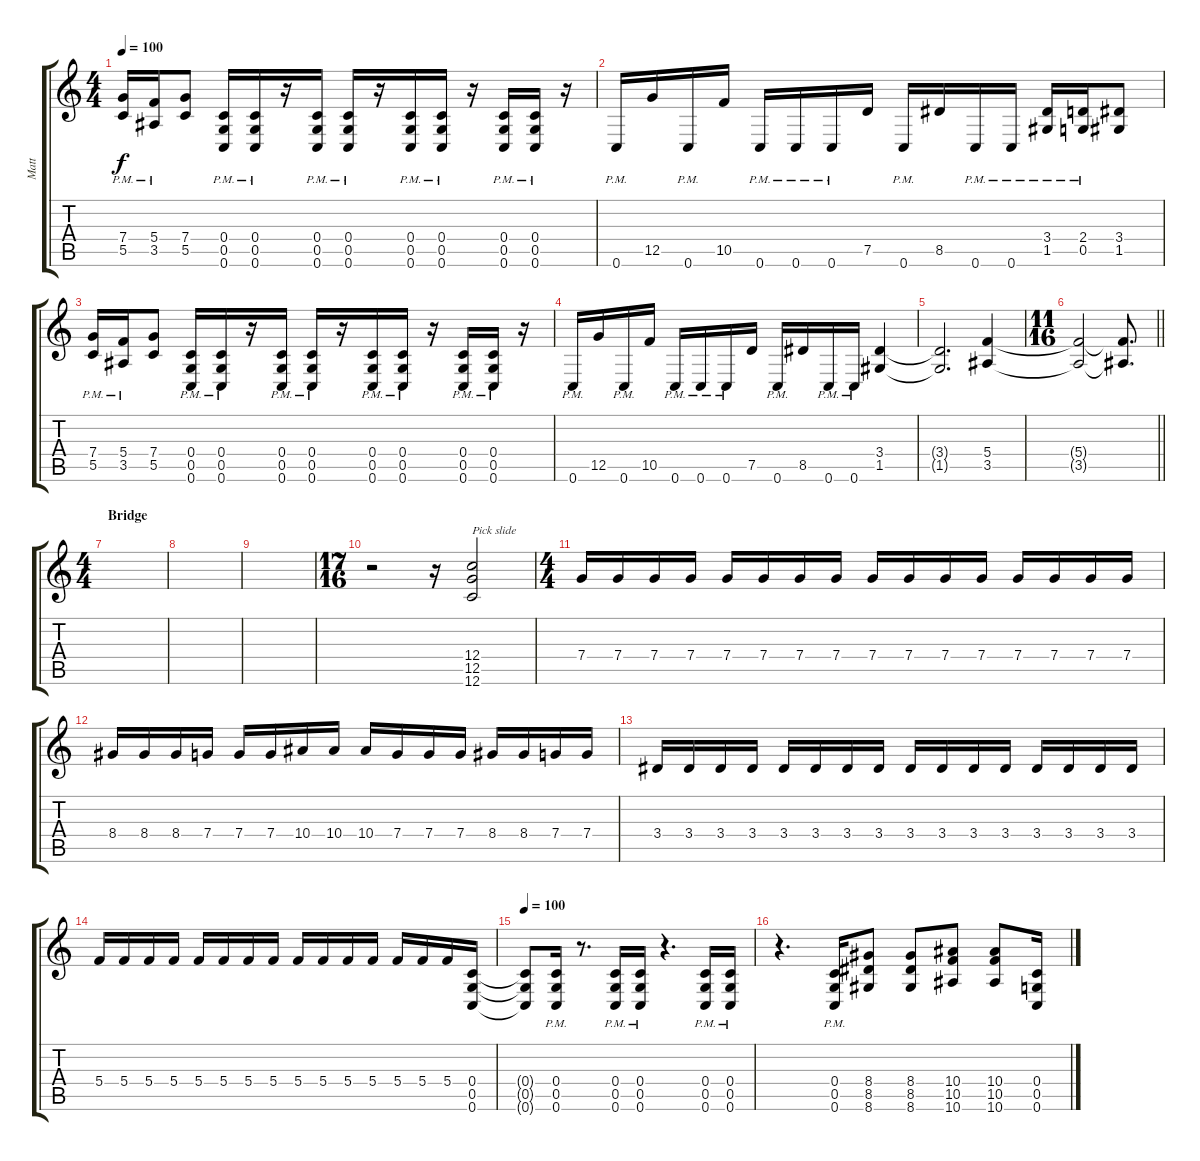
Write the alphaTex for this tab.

\track ("Matt" "Matt") {instrument distortionguitar}
\staff {score tabs}
\tuning (D4 A3 F3 C3 G2 C2) {hide}
\ts (4 4)
\tempo 100
\clef g2
\ks c
(7.4{pm} 5.5{pm}).16{dy f} (5.4{pm} 3.5{pm}).16 (7.4 5.5).8 (0.4{pm} 0.5{pm} 0.6{pm}).16 (0.4{pm} 0.5{pm} 0.6{pm}).16 r.16 (0.4{pm} 0.5{pm} 0.6{pm}).16 (0.4{pm} 0.5{pm} 0.6{pm}).16 r.16 (0.4{pm} 0.5{pm} 0.6{pm}).16 (0.4{pm} 0.5{pm} 0.6{pm}).16 r.16 (0.4{pm} 0.5{pm} 0.6{pm}).16 (0.4{pm} 0.5{pm} 0.6{pm}).16 r.16 |
0.6{pm}.16 12.5.16 0.6{pm}.16 10.5.16 0.6{pm}.16 0.6{pm}.16 0.6{pm}.16 7.5.16 0.6{pm}.16 8.5.16 0.6{pm}.16 0.6{pm}.16 (3.4{pm} 1.5{pm}).16 (2.4{pm} 0.5{pm}).16 (3.4 1.5).8 |
(7.4{pm} 5.5{pm}).16 (5.4{pm} 3.5{pm}).16 (7.4 5.5).8 (0.4{pm} 0.5{pm} 0.6{pm}).16 (0.4{pm} 0.5{pm} 0.6{pm}).16 r.16 (0.4{pm} 0.5{pm} 0.6{pm}).16 (0.4{pm} 0.5{pm} 0.6{pm}).16 r.16 (0.4{pm} 0.5{pm} 0.6{pm}).16 (0.4{pm} 0.5{pm} 0.6{pm}).16 r.16 (0.4{pm} 0.5{pm} 0.6{pm}).16 (0.4{pm} 0.5{pm} 0.6{pm}).16 r.16 |
0.6{pm}.16 12.5.16 0.6{pm}.16 10.5.16 0.6{pm}.16 0.6{pm}.16 0.6{pm}.16 7.5.16 0.6{pm}.16 8.5.16 0.6{pm}.16 0.6{pm}.16 (3.4 1.5).4 |
(3.4{t} 1.5{t}).2{d} (5.4 3.5).4 |
\ts (11 16)
\barLineRight lightlight
(5.4{t} 3.5{t}).2 (5.4{t} 3.5{t}).8{d} |
\ts (4 4)
\section ("" "Bridge")
|
|
|
\ts (17 16)
r.2 r.16 (12.4 12.5 12.6).2{txt "Pick slide" instrument guitarfretnoise} |
\ts (4 4)
7.4.16{instrument distortionguitar} 7.4.16 7.4.16 7.4.16 7.4.16 7.4.16 7.4.16 7.4.16 7.4.16 7.4.16 7.4.16 7.4.16 7.4.16 7.4.16 7.4.16 7.4.16 |
8.4.16 8.4.16 8.4.16 7.4.16 7.4.16 7.4.16 10.4.16 10.4.16 10.4.16 7.4.16 7.4.16 7.4.16 8.4.16 8.4.16 7.4.16 7.4.16 |
3.4.16 3.4.16 3.4.16 3.4.16 3.4.16 3.4.16 3.4.16 3.4.16 3.4.16 3.4.16 3.4.16 3.4.16 3.4.16 3.4.16 3.4.16 3.4.16 |
5.4.16 5.4.16 5.4.16 5.4.16 5.4.16 5.4.16 5.4.16 5.4.16 5.4.16 5.4.16 5.4.16 5.4.16 5.4.16 5.4.16 5.4.16 (0.4 0.5 0.6).16 |
\tempo 100
(0.4{t} 0.5{t} 0.6{t}).8 (0.4{pm} 0.5{pm} 0.6{pm}).16 r.8{d} (0.4{pm} 0.5{pm} 0.6{pm}).16 (0.4{pm} 0.5{pm} 0.6{pm}).16 r.4{d} (0.4{pm} 0.5{pm} 0.6{pm}).16 (0.4{pm} 0.5{pm} 0.6{pm}).16 |
r.4{d} (0.4{pm} 0.5{pm} 0.6{pm}).16 (8.4 8.5 8.6).8 (8.4 8.5 8.6).8 (10.4 10.5 10.6).8 (10.4 10.5 10.6).8 (0.4 0.5 0.6).16
